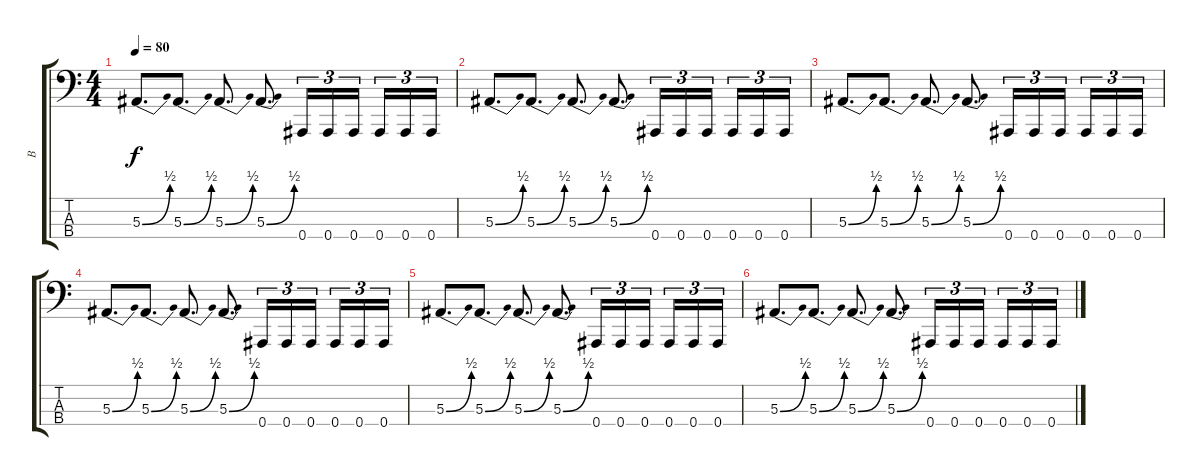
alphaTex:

\track ("B" "B") {instrument electricbassfinger}
\staff {score tabs}
\tuning (Eb2 Bb1 F1 Bb0) {hide}
\ts (4 4)
\tempo 80
\clef f4
\ks c
5.3{be (bend 0 0 60 2)}.8{d dy f} 5.3{be (bend 0 0 60 2)}.8{d} 5.3{be (bend 0 0 60 2)}.8{d} 5.3{be (bend 0 0 60 2)}.8{d} 0.4.16{tu (3 2)} 0.4.16{tu (3 2)} 0.4.16{tu (3 2) beam splitsecondary} 0.4.16{tu (3 2)} 0.4.16{tu (3 2)} 0.4.16{tu (3 2)} |
5.3{be (bend 0 0 60 2)}.8{d} 5.3{be (bend 0 0 60 2)}.8{d} 5.3{be (bend 0 0 60 2)}.8{d} 5.3{be (bend 0 0 60 2)}.8{d} 0.4.16{tu (3 2)} 0.4.16{tu (3 2)} 0.4.16{tu (3 2) beam splitsecondary} 0.4.16{tu (3 2)} 0.4.16{tu (3 2)} 0.4.16{tu (3 2)} |
5.3{be (bend 0 0 60 2)}.8{d} 5.3{be (bend 0 0 60 2)}.8{d} 5.3{be (bend 0 0 60 2)}.8{d} 5.3{be (bend 0 0 60 2)}.8{d} 0.4.16{tu (3 2)} 0.4.16{tu (3 2)} 0.4.16{tu (3 2) beam splitsecondary} 0.4.16{tu (3 2)} 0.4.16{tu (3 2)} 0.4.16{tu (3 2)} |
5.3{be (bend 0 0 60 2)}.8{d} 5.3{be (bend 0 0 60 2)}.8{d} 5.3{be (bend 0 0 60 2)}.8{d} 5.3{be (bend 0 0 60 2)}.8{d} 0.4.16{tu (3 2)} 0.4.16{tu (3 2)} 0.4.16{tu (3 2) beam splitsecondary} 0.4.16{tu (3 2)} 0.4.16{tu (3 2)} 0.4.16{tu (3 2)} |
5.3{be (bend 0 0 60 2)}.8{d} 5.3{be (bend 0 0 60 2)}.8{d} 5.3{be (bend 0 0 60 2)}.8{d} 5.3{be (bend 0 0 60 2)}.8{d} 0.4.16{tu (3 2)} 0.4.16{tu (3 2)} 0.4.16{tu (3 2) beam splitsecondary} 0.4.16{tu (3 2)} 0.4.16{tu (3 2)} 0.4.16{tu (3 2)} |
5.3{be (bend 0 0 60 2)}.8{d} 5.3{be (bend 0 0 60 2)}.8{d} 5.3{be (bend 0 0 60 2)}.8{d} 5.3{be (bend 0 0 60 2)}.8{d} 0.4.16{tu (3 2)} 0.4.16{tu (3 2)} 0.4.16{tu (3 2) beam splitsecondary} 0.4.16{tu (3 2)} 0.4.16{tu (3 2)} 0.4.16{tu (3 2)}
